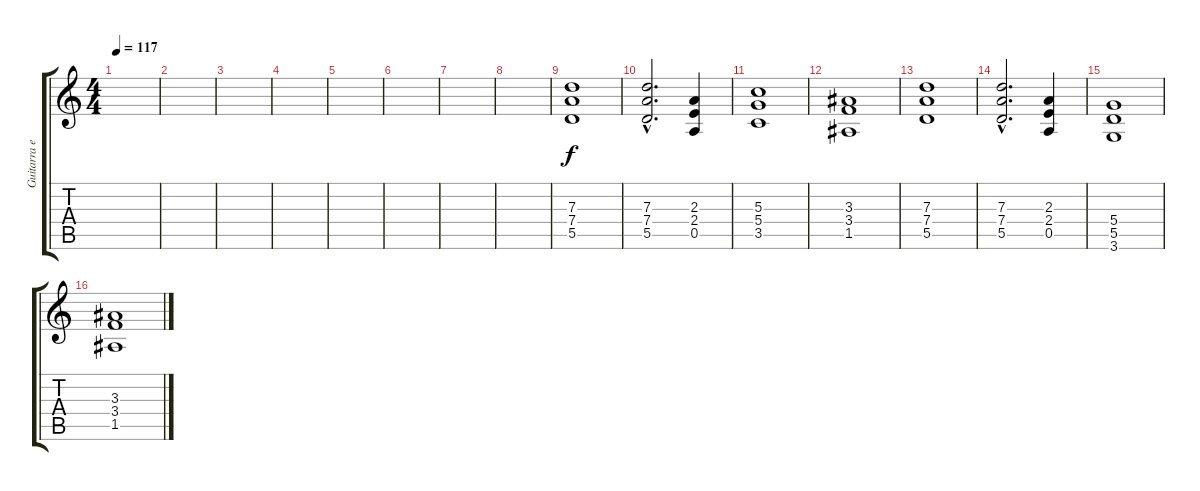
\track ("Guitarra eléctrica 2" "Guitarra e") {instrument distortionguitar}
\staff {score tabs}
\tuning (E4 B3 G3 D3 A2 E2) {hide}
\ts (4 4)
\tempo 117
\clef g2
\ks c
|
|
|
|
|
|
|
|
(7.3 7.4 5.5).1 |
(7.3{hac} 7.4{hac} 5.5{hac}).2{d} (2.3 2.4 0.5).4 |
(5.3 5.4 3.5).1 |
(3.3 3.4 1.5).1 |
(7.3 7.4 5.5).1 |
(7.3{hac} 7.4{hac} 5.5{hac}).2{d} (2.3 2.4 0.5).4 |
(5.4 5.5 3.6).1 |
(3.3 3.4 1.5).1
